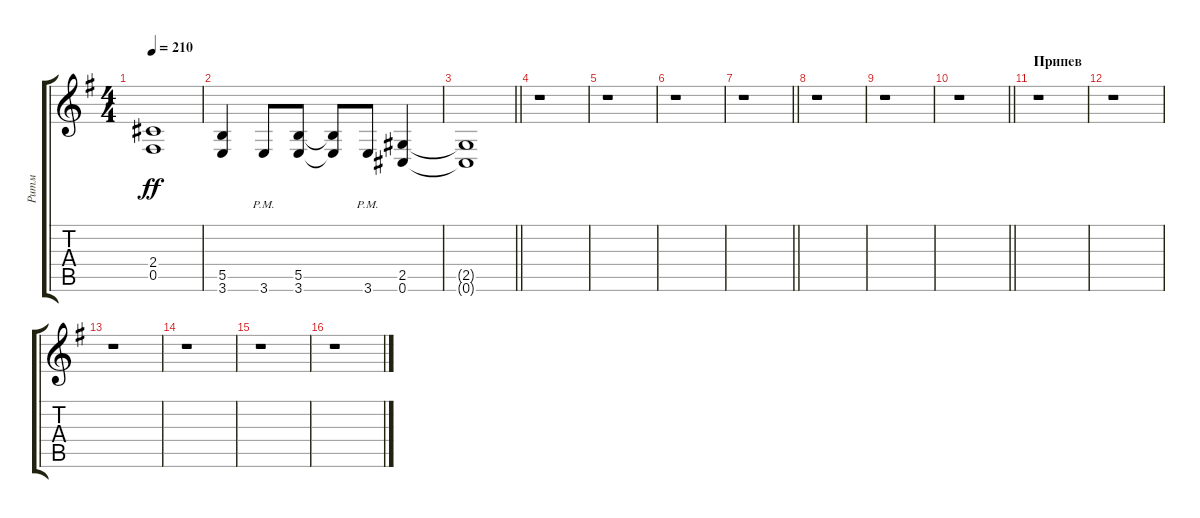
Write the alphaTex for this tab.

\track ("Ритм" "Ритм") {instrument distortionguitar}
\staff {score tabs}
\tuning (Db4 Ab3 E3 B2 Gb2 Db2) {hide}
\ts (4 4)
\tempo 210
\clef g2
\ks g
(2.4{t} 0.5{t}).1{dy ff} |
(5.5 3.6).4 3.6{pm}.8 (5.5 3.6).8 (5.5{t} 3.6{t}).8 3.6{pm}.8 (2.5 0.6).4 |
\barLineRight lightlight
(2.5{t} 0.6{t}).1 |
\section ("" "")
r.1 |
r.1 |
r.1 |
\barLineRight lightlight
r.1 |
r.1 |
r.1 |
\barLineRight lightlight
r.1 |
\section ("" "Припев")
r.1 |
r.1 |
r.1 |
r.1 |
r.1 |
r.1
